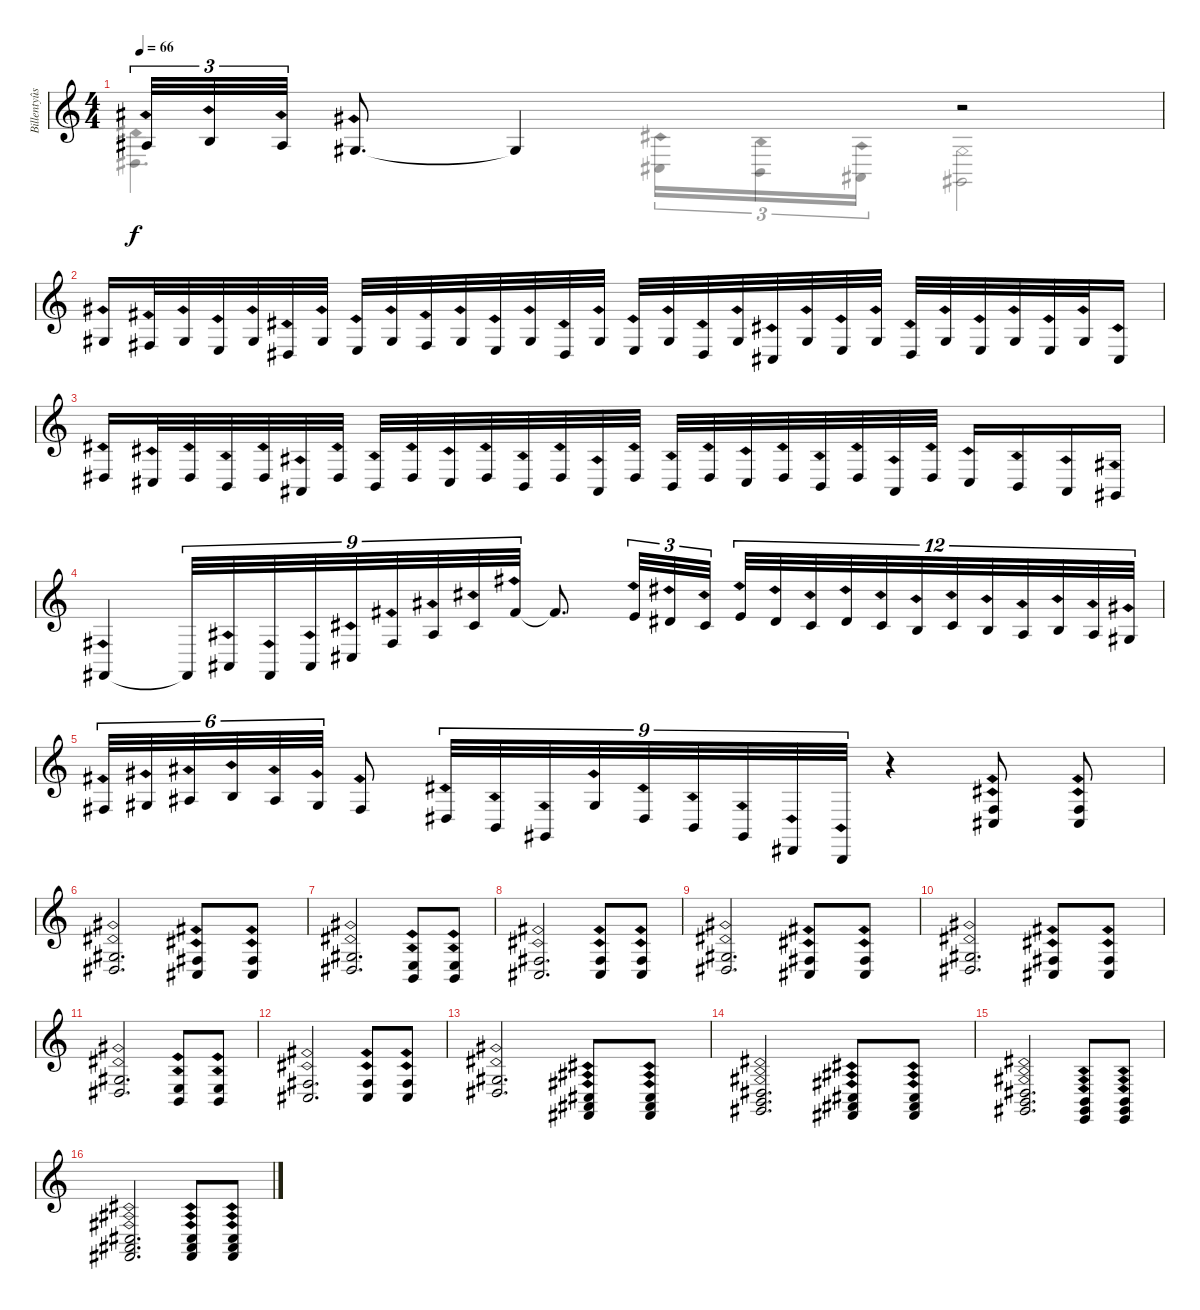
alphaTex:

\track ("Billentyûs 1 (David Rosenthal)" "Billentyûs") {instrument percussiveorgan}
\staff {score}
\tuning (E4 B3 G3 D3 A2 E2 B1) {hide}
\voice
\ts (4 4)
\tempo 66
\clef g2
\ks c
3.3{ph 12}.32{tu (3 2) dy f} 0.2{ph 12}.32{tu (3 2)} 3.3{ph 12}.32{tu (3 2)} 1.3{ph 12}.8{d} 1.3{t}.4 r.2 |
1.3{ph 12}.16 4.4{ph 12}.32 1.3{ph 12}.32 2.4{ph 12}.32 1.3{ph 12}.32 1.4{ph 12}.32 1.3{ph 12}.32 2.4{ph 12}.32 1.3{ph 12}.32 4.4{ph 12}.32 1.3{ph 12}.32 2.4{ph 12}.32 1.3{ph 12}.32 1.4{ph 12}.32 1.3{ph 12}.32 2.4{ph 12}.32 1.3{ph 12}.32 1.4{ph 12}.32 1.3{ph 12}.32 4.5{ph 12}.32 1.3{ph 12}.32 2.4{ph 12}.32 1.3{ph 12}.32 1.4{ph 12}.32 1.3{ph 12}.32 2.4{ph 12}.32 1.3{ph 12}.32 2.4{ph 12}.32 1.3{ph 12}.32 4.5{ph 12}.16 |
1.4{ph 12}.16 4.5{ph 12}.32 1.4{ph 12}.32 2.5{ph 12}.32 1.4{ph 12}.32 1.5{ph 12}.32 1.4{ph 12}.32 2.5{ph 12}.32 1.4{ph 12}.32 4.5{ph 12}.32 1.4{ph 12}.32 2.5{ph 12}.32 1.4{ph 12}.32 1.5{ph 12}.32 1.4{ph 12}.32 2.5{ph 12}.32 1.4{ph 12}.32 4.5{ph 12}.32 1.4{ph 12}.32 2.5{ph 12}.32 1.4{ph 12}.32 1.5{ph 12}.32 1.4{ph 12}.32 4.5{ph 12}.16 2.5{ph 12}.16 1.5{ph 12}.16 4.6{ph 12}.16 |
2.6{ph 12}.4 2.6{t}.32{tu (9 8)} 1.5{ph 12}.32{tu (9 8)} 2.6{ph 12}.32{tu (9 8)} 1.5{ph 12}.32{tu (9 8)} 4.5{ph 12}.32{tu (9 8)} 4.4{ph 12}.32{tu (9 8)} 3.3{ph 12}.32{tu (9 8)} 2.2{ph 12}.32{tu (9 8)} 2.1{ph 12}.32{tu (9 8)} 2.1{t}.8{d} 0.1{ph 12}.32{tu (3 2)} 4.2{ph 12}.32{tu (3 2)} 2.2{ph 12}.32{tu (3 2)} 0.1{ph 12}.32{tu (12 8)} 4.2{ph 12}.32{tu (12 8)} 2.2{ph 12}.32{tu (12 8)} 4.2{ph 12}.32{tu (12 8)} 2.2{ph 12}.32{tu (12 8)} 0.2{ph 12}.32{tu (12 8)} 2.2{ph 12}.32{tu (12 8)} 0.2{ph 12}.32{tu (12 8)} 3.3{ph 12}.32{tu (12 8)} 0.2{ph 12}.32{tu (12 8)} 3.3{ph 12}.32{tu (12 8)} 1.3{ph 12}.32{tu (12 8)} |
4.4{ph 12}.32{tu (6 4)} 1.3{ph 12}.32{tu (6 4)} 3.3{ph 12}.32{tu (6 4)} 0.2{ph 12}.32{tu (6 4)} 3.3{ph 12}.32{tu (6 4)} 1.3{ph 12}.32{tu (6 4)} 4.4{ph 12}.8 1.4{ph 12}.32{tu (9 8)} 2.5{ph 12}.32{tu (9 8)} 4.6{ph 12}.32{tu (9 8)} 1.3{ph 12}.32{tu (9 8)} 1.4{ph 12}.32{tu (9 8) beam merge} 2.5{ph 12}.32{tu (9 8)} 4.6{ph 12}.32{tu (9 8)} 4.7{ph 12}.32{tu (9 8)} 0.7{ph 12}.32{tu (9 8)} r.4 (2.6{ph 12} 2.7{ph 12}).8{ot 8vb volume 8} (2.6{ph 12} 2.7{ph 12}).8{ot 8vb} |
(4.6{ph 12} 4.7{ph 12}).2{d ot 8vb} (2.6{ph 12} 2.7{ph 12}).8{ot 8vb} (2.6{ph 12} 2.7{ph 12}).8{ot 8vb} |
(4.6{ph 12} 4.7{ph 12}).2{d ot 8vb} (0.6{ph 12} 0.7{ph 12}).8{ot 8vb} (0.6{ph 12} 0.7{ph 12}).8{ot 8vb} |
(2.6{ph 12} 2.7{ph 12}).2{d ot 8vb} (2.6{ph 12} 2.7{ph 12}).8{ot 8vb} (2.6{ph 12} 2.7{ph 12}).8{ot 8vb} |
(4.6{ph 12} 4.7{ph 12}).2{d ot 8vb} (2.6{ph 12} 2.7{ph 12}).8{ot 8vb} (2.6{ph 12} 2.7{ph 12}).8{ot 8vb} |
(4.6{ph 12} 4.7{ph 12}).2{d ot 8vb} (2.6{ph 12} 2.7{ph 12}).8{ot 8vb} (2.6{ph 12} 2.7{ph 12}).8{ot 8vb} |
(4.6{ph 12} 4.7{ph 12}).2{d ot 8vb} (0.6{ph 12} 0.7{ph 12}).8{ot 8vb} (0.6{ph 12} 0.7{ph 12}).8{ot 8vb} |
(2.6{ph 12} 2.7{ph 12}).2{d ot 8vb} (2.6{ph 12} 2.7{ph 12}).8{ot 8vb} (2.6{ph 12} 2.7{ph 12}).8{ot 8vb} |
(4.6{ph 12} 4.7{ph 12}).2{d ot 8vb} (4.5{ph 12} 6.6{ph 12} 7.7{ph 12}).8 (4.5{ph 12} 6.6{ph 12} 7.7{ph 12}).8 |
(6.5{ph 12} 7.6{ph 12} 9.7{ph 12}).2{d} (4.5{ph 12} 6.6{ph 12} 7.7{ph 12}).8 (4.5{ph 12} 6.6{ph 12} 7.7{ph 12}).8 |
(6.5{ph 12} 7.6{ph 12} 9.7{ph 12}).2{d} (2.5{ph 12} 4.6{ph 12} 5.7{ph 12}).8 (2.5{ph 12} 4.6{ph 12} 5.7{ph 12}).8 |
(4.5{ph 12} 6.6{ph 12} 7.7{ph 12}).2{d} (4.5{ph 12} 6.6{ph 12} 7.7{ph 12}).8 (4.5{ph 12} 6.6{ph 12} 7.7{ph 12}).8
\voice
\clef g2
\ottava regular
\simile none
\ks c
1.4{ph 12}.4{d dy f} 4.5{ph 12}.16{tu (3 2)} 2.5{ph 12}.16{tu (3 2)} 1.5{ph 12}.16{tu (3 2)} 4.6{ph 12}.2 |
|
|
|
|
|
|
|
|
|
|
|
|
|
|
